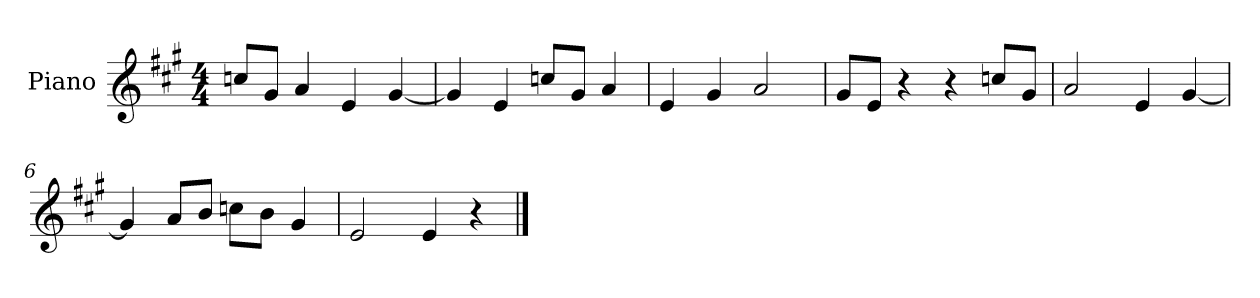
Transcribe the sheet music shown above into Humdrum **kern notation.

**kern
*part1
*staff1
*I"Piano
*I'P-no
*clefG2
*k[f#c#g#]
*M4/4
*MM90
=1
8ccn/L
8g#/J
4a/
4e/
[4g#/
=2
4g#/]
4e/
8ccn/L
8g#/J
4a/
=3
4e/
4g#/
2a/
=4
8g#/L
8e/J
4r
4r
8ccn/L
8g#/J
=5
2a/
4e/
[4g#/
=6
4g#/]
8a/L
8b/J
8ccn\L
8b\J
4g#/
=7
2e/
4e/
4r
==
*-
